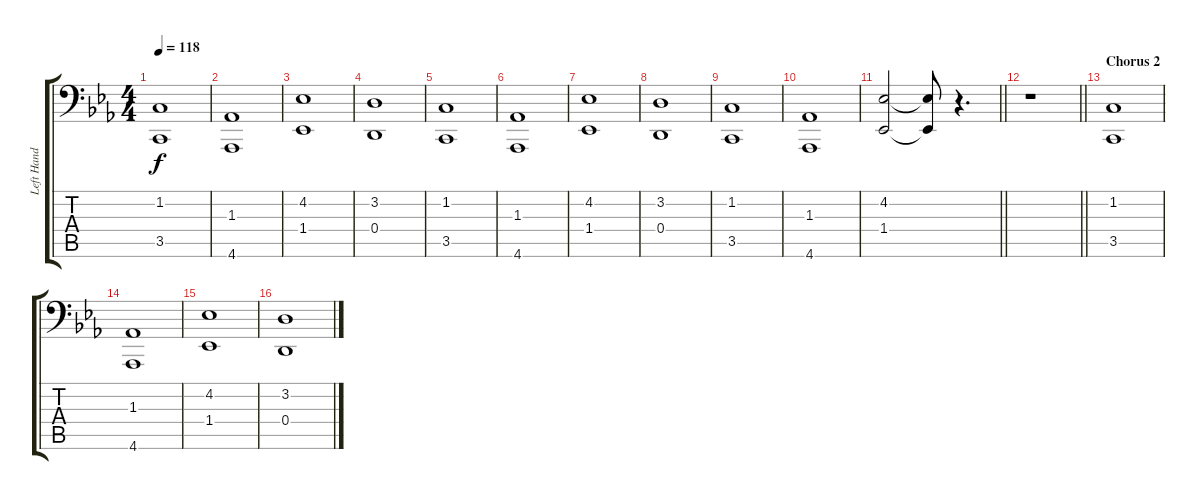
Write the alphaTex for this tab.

\track ("Left Hand" "Left Hand") {instrument acousticgrandpiano}
\staff {score tabs}
\tuning (E3 B2 G2 D2 A1 E1) {hide}
\ts (4 4)
\tempo 118
\clef f4
\ks eb
(1.2 3.5).1{dy f} |
(1.3 4.6).1 |
(4.2 1.4).1 |
(3.2 0.4).1 |
(1.2 3.5).1 |
(1.3 4.6).1 |
(4.2 1.4).1 |
(3.2 0.4).1 |
(1.2 3.5).1 |
(1.3 4.6).1 |
\barLineRight lightlight
(4.2 1.4).2 (4.2{t} 1.4{t}).8 r.4{d} |
\barLineRight lightlight
r.1 |
\section ("" "Chorus 2")
(1.2 3.5).1 |
(1.3 4.6).1 |
(4.2 1.4).1 |
(3.2 0.4).1
